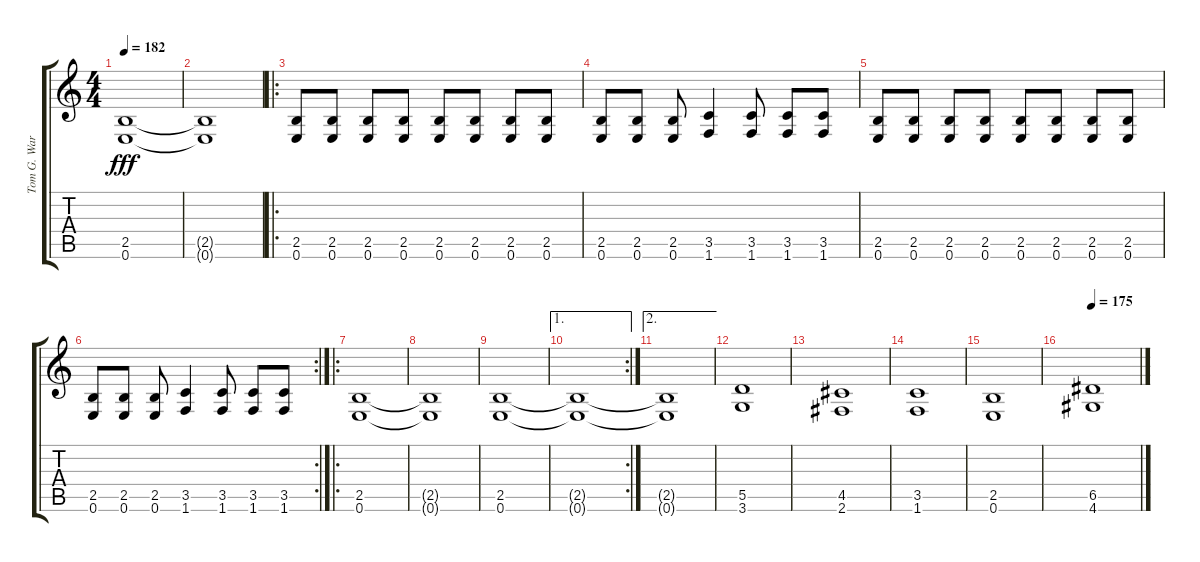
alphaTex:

\track ("Tom G. Warrior" "Tom G. War") {instrument overdrivenguitar}
\staff {score tabs}
\tuning (E4 B3 G3 D3 A2 E2) {hide}
\ts (4 4)
\tempo 182
\clef g2
\ks c
(2.5 0.6).1{dy fff} |
(2.5{t} 0.6{t}).1 |
\ro
(2.5 0.6).8 (2.5 0.6).8 (2.5 0.6).8 (2.5 0.6).8 (2.5 0.6).8 (2.5 0.6).8 (2.5 0.6).8 (2.5 0.6).8 |
(2.5 0.6).8 (2.5 0.6).8 (2.5 0.6).8 (3.5 1.6).4 (3.5 1.6).8 (3.5 1.6).8 (3.5 1.6).8 |
(2.5 0.6).8 (2.5 0.6).8 (2.5 0.6).8 (2.5 0.6).8 (2.5 0.6).8 (2.5 0.6).8 (2.5 0.6).8 (2.5 0.6).8 |
\rc 2
(2.5 0.6).8 (2.5 0.6).8 (2.5 0.6).8 (3.5 1.6).4 (3.5 1.6).8 (3.5 1.6).8 (3.5 1.6).8 |
\ro
(2.5 0.6).1 |
(2.5{t} 0.6{t}).1 |
(2.5 0.6).1 |
\ae 1
\rc 2
(2.5{t} 0.6{t}).1 |
\ae 2
(2.5{t} 0.6{t}).1 |
(5.5 3.6).1 |
(4.5 2.6).1 |
(3.5 1.6).1 |
(2.5 0.6).1 |
\tempo 175
(6.5 4.6).1
